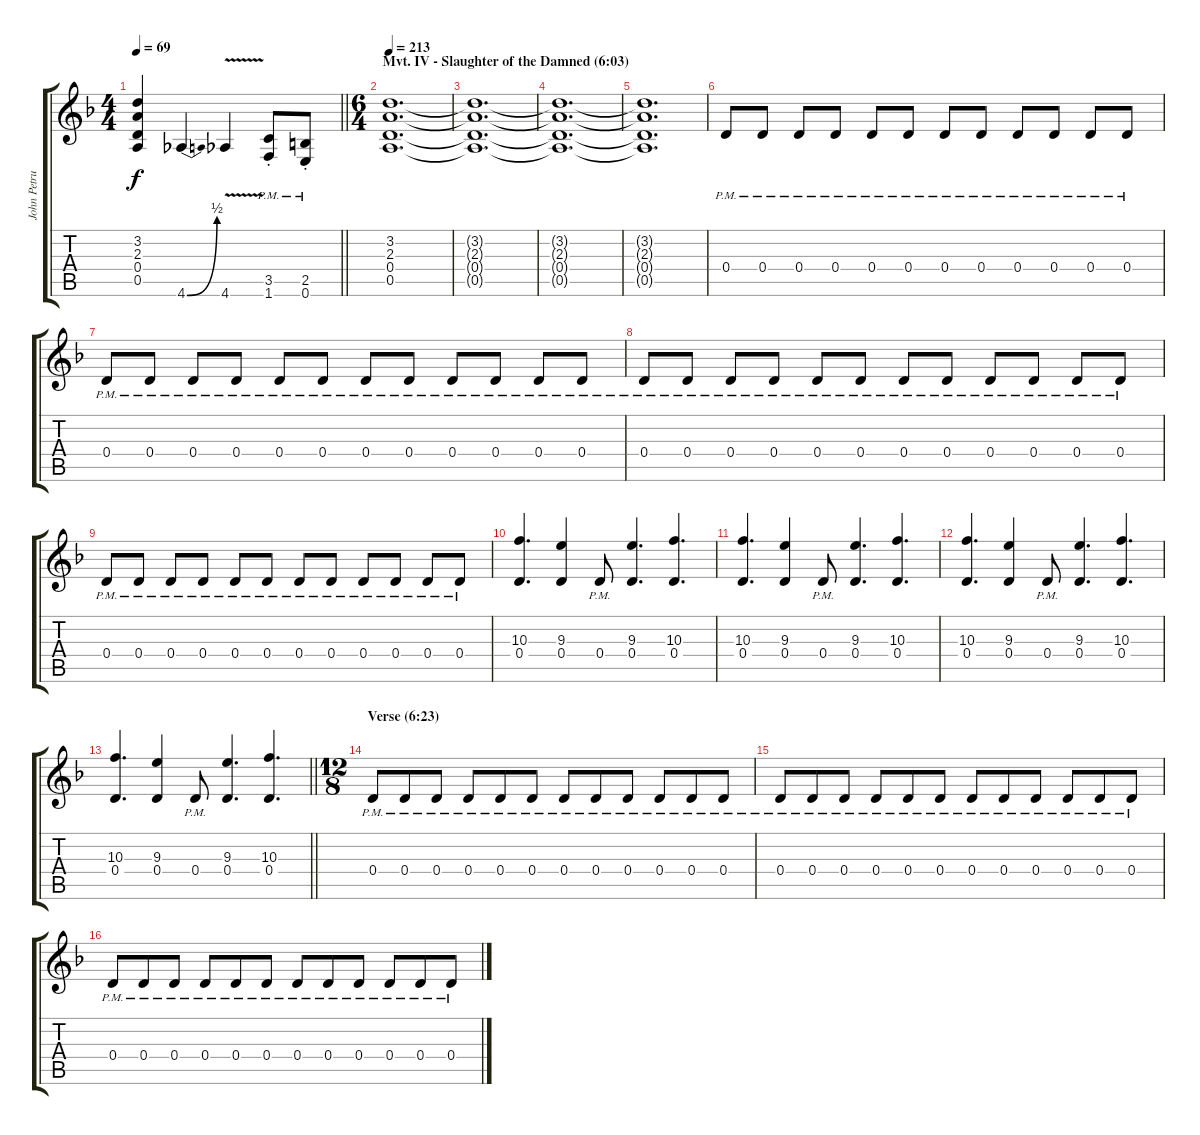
\track ("John Petrucci Gtr. 1" "John Petru") {instrument distortionguitar}
\staff {score tabs}
\tuning (E4 B3 G3 D3 A2 E2) {hide}
\ts (4 4)
\tempo 69
\clef g2
\barLineRight lightlight
\ks dminor
(3.2 2.3 0.4 0.5).4{dy f} 4.6{be (bend 0 0 60 2)}.4 4.6{v}.4 (3.5{pm st} 1.6{pm st}).8 (2.5{pm st} 0.6{pm st}).8 |
\ts (6 4)
\section ("" "Mvt. IV - Slaughter of the Damned (6:03)")
\tempo 213
(3.2 2.3 0.4 0.5).1{d} |
(3.2{t} 2.3{t} 0.4{t} 0.5{t}).1{d} |
(3.2{t} 2.3{t} 0.4{t} 0.5{t}).1{d} |
(3.2{t} 2.3{t} 0.4{t} 0.5{t}).1{d} |
0.4{pm}.8 0.4{pm}.8 0.4{pm}.8 0.4{pm}.8 0.4{pm}.8 0.4{pm}.8 0.4{pm}.8 0.4{pm}.8 0.4{pm}.8 0.4{pm}.8 0.4{pm}.8 0.4{pm}.8 |
0.4{pm}.8 0.4{pm}.8 0.4{pm}.8 0.4{pm}.8 0.4{pm}.8 0.4{pm}.8 0.4{pm}.8 0.4{pm}.8 0.4{pm}.8 0.4{pm}.8 0.4{pm}.8 0.4{pm}.8 |
0.4{pm}.8 0.4{pm}.8 0.4{pm}.8 0.4{pm}.8 0.4{pm}.8 0.4{pm}.8 0.4{pm}.8 0.4{pm}.8 0.4{pm}.8 0.4{pm}.8 0.4{pm}.8 0.4{pm}.8 |
0.4{pm}.8 0.4{pm}.8 0.4{pm}.8 0.4{pm}.8 0.4{pm}.8 0.4{pm}.8 0.4{pm}.8 0.4{pm}.8 0.4{pm}.8 0.4{pm}.8 0.4{pm}.8 0.4{pm}.8 |
(10.3 0.4).4{d} (9.3 0.4).4 0.4{pm}.8 (9.3 0.4).4{d} (10.3 0.4).4{d} |
(10.3 0.4).4{d} (9.3 0.4).4 0.4{pm}.8 (9.3 0.4).4{d} (10.3 0.4).4{d} |
(10.3 0.4).4{d} (9.3 0.4).4 0.4{pm}.8 (9.3 0.4).4{d} (10.3 0.4).4{d} |
\barLineRight lightlight
(10.3 0.4).4{d} (9.3 0.4).4 0.4{pm}.8 (9.3 0.4).4{d} (10.3 0.4).4{d} |
\ts (12 8)
\section ("" "Verse (6:23)")
0.4{pm}.8 0.4{pm}.8 0.4{pm}.8 0.4{pm}.8 0.4{pm}.8 0.4{pm}.8 0.4{pm}.8 0.4{pm}.8 0.4{pm}.8 0.4{pm}.8 0.4{pm}.8 0.4{pm}.8 |
0.4{pm}.8 0.4{pm}.8 0.4{pm}.8 0.4{pm}.8 0.4{pm}.8 0.4{pm}.8 0.4{pm}.8 0.4{pm}.8 0.4{pm}.8 0.4{pm}.8 0.4{pm}.8 0.4{pm}.8 |
0.4{pm}.8 0.4{pm}.8 0.4{pm}.8 0.4{pm}.8 0.4{pm}.8 0.4{pm}.8 0.4{pm}.8 0.4{pm}.8 0.4{pm}.8 0.4{pm}.8 0.4{pm}.8 0.4{pm}.8
